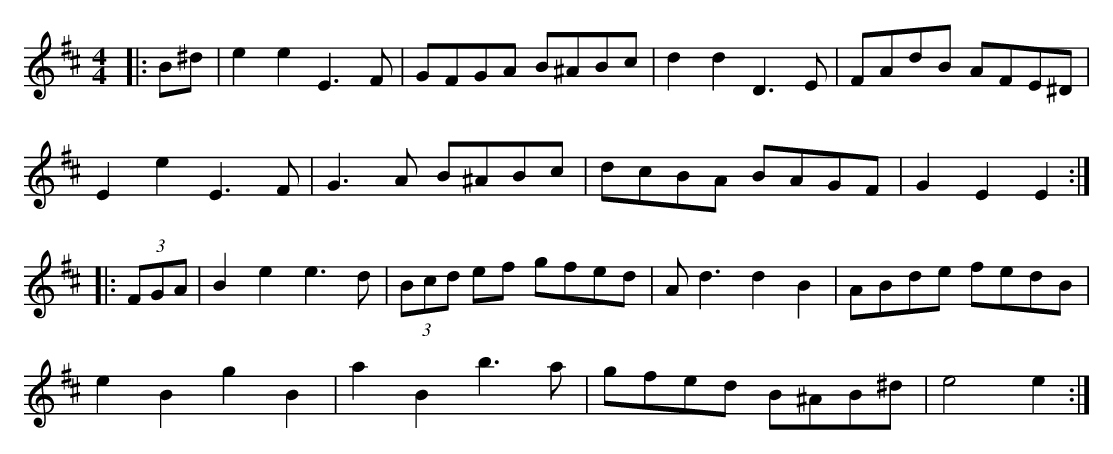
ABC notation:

X:1
M:4/4
K:Edor
|:B^d| e2 e2 E3 F|GFGA B^ABc| d2 d2 D3 E|FAdB AFE^D|
 E2 e2 E3 F|G3 A B^ABc| dcBA BAGF| G2 E2 E2:|
|:(3FGA| B2 e2 e3 d|(3Bcd ef gfed| A d3 d2 B2|ABde fedB|
 e2 B2 g2 B2| a2 B2 b3 a| gfed B^AB^d| e4 e2:|
